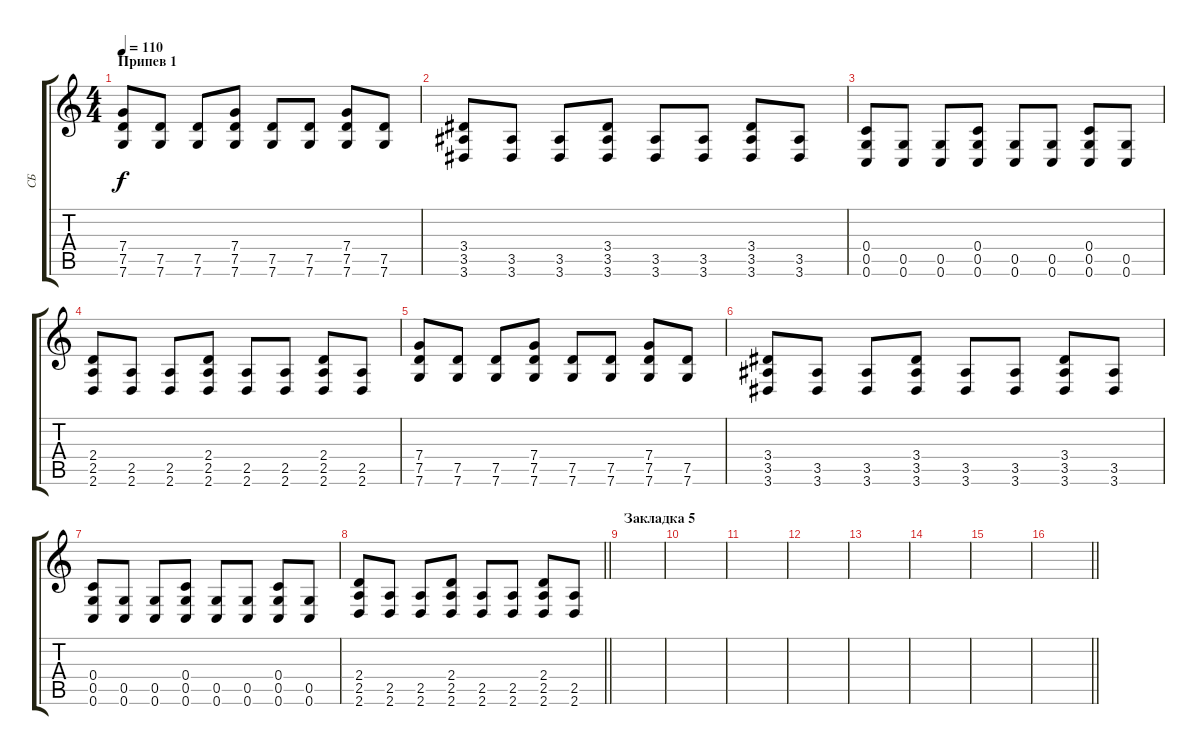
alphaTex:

\track ("СБ" "СБ") {instrument distortionguitar}
\staff {score tabs}
\tuning (D4 A3 F3 C3 G2 C2) {hide}
\ts (4 4)
\section ("" "Припев 1")
\tempo 110
\clef g2
\ks c
(7.4 7.5 7.6).8{dy f} (7.5 7.6).8 (7.5 7.6).8 (7.4 7.5 7.6).8 (7.5 7.6).8 (7.5 7.6).8 (7.4 7.5 7.6).8 (7.5 7.6).8 |
(3.4 3.5 3.6).8 (3.5 3.6).8 (3.5 3.6).8 (3.4 3.5 3.6).8 (3.5 3.6).8 (3.5 3.6).8 (3.4 3.5 3.6).8 (3.5 3.6).8 |
(0.4 0.5 0.6).8 (0.5 0.6).8 (0.5 0.6).8 (0.4 0.5 0.6).8 (0.5 0.6).8 (0.5 0.6).8 (0.4 0.5 0.6).8 (0.5 0.6).8 |
(2.4 2.5 2.6).8 (2.5 2.6).8 (2.5 2.6).8 (2.4 2.5 2.6).8 (2.5 2.6).8 (2.5 2.6).8 (2.4 2.5 2.6).8 (2.5 2.6).8 |
(7.4 7.5 7.6).8 (7.5 7.6).8 (7.5 7.6).8 (7.4 7.5 7.6).8 (7.5 7.6).8 (7.5 7.6).8 (7.4 7.5 7.6).8 (7.5 7.6).8 |
(3.4 3.5 3.6).8 (3.5 3.6).8 (3.5 3.6).8 (3.4 3.5 3.6).8 (3.5 3.6).8 (3.5 3.6).8 (3.4 3.5 3.6).8 (3.5 3.6).8 |
(0.4 0.5 0.6).8 (0.5 0.6).8 (0.5 0.6).8 (0.4 0.5 0.6).8 (0.5 0.6).8 (0.5 0.6).8 (0.4 0.5 0.6).8 (0.5 0.6).8 |
\barLineRight lightlight
(2.4 2.5 2.6).8 (2.5 2.6).8 (2.5 2.6).8 (2.4 2.5 2.6).8 (2.5 2.6).8 (2.5 2.6).8 (2.4 2.5 2.6).8 (2.5 2.6).8 |
\section ("" "Закладка 5")
|
|
|
|
|
|
|
\barLineRight lightlight
